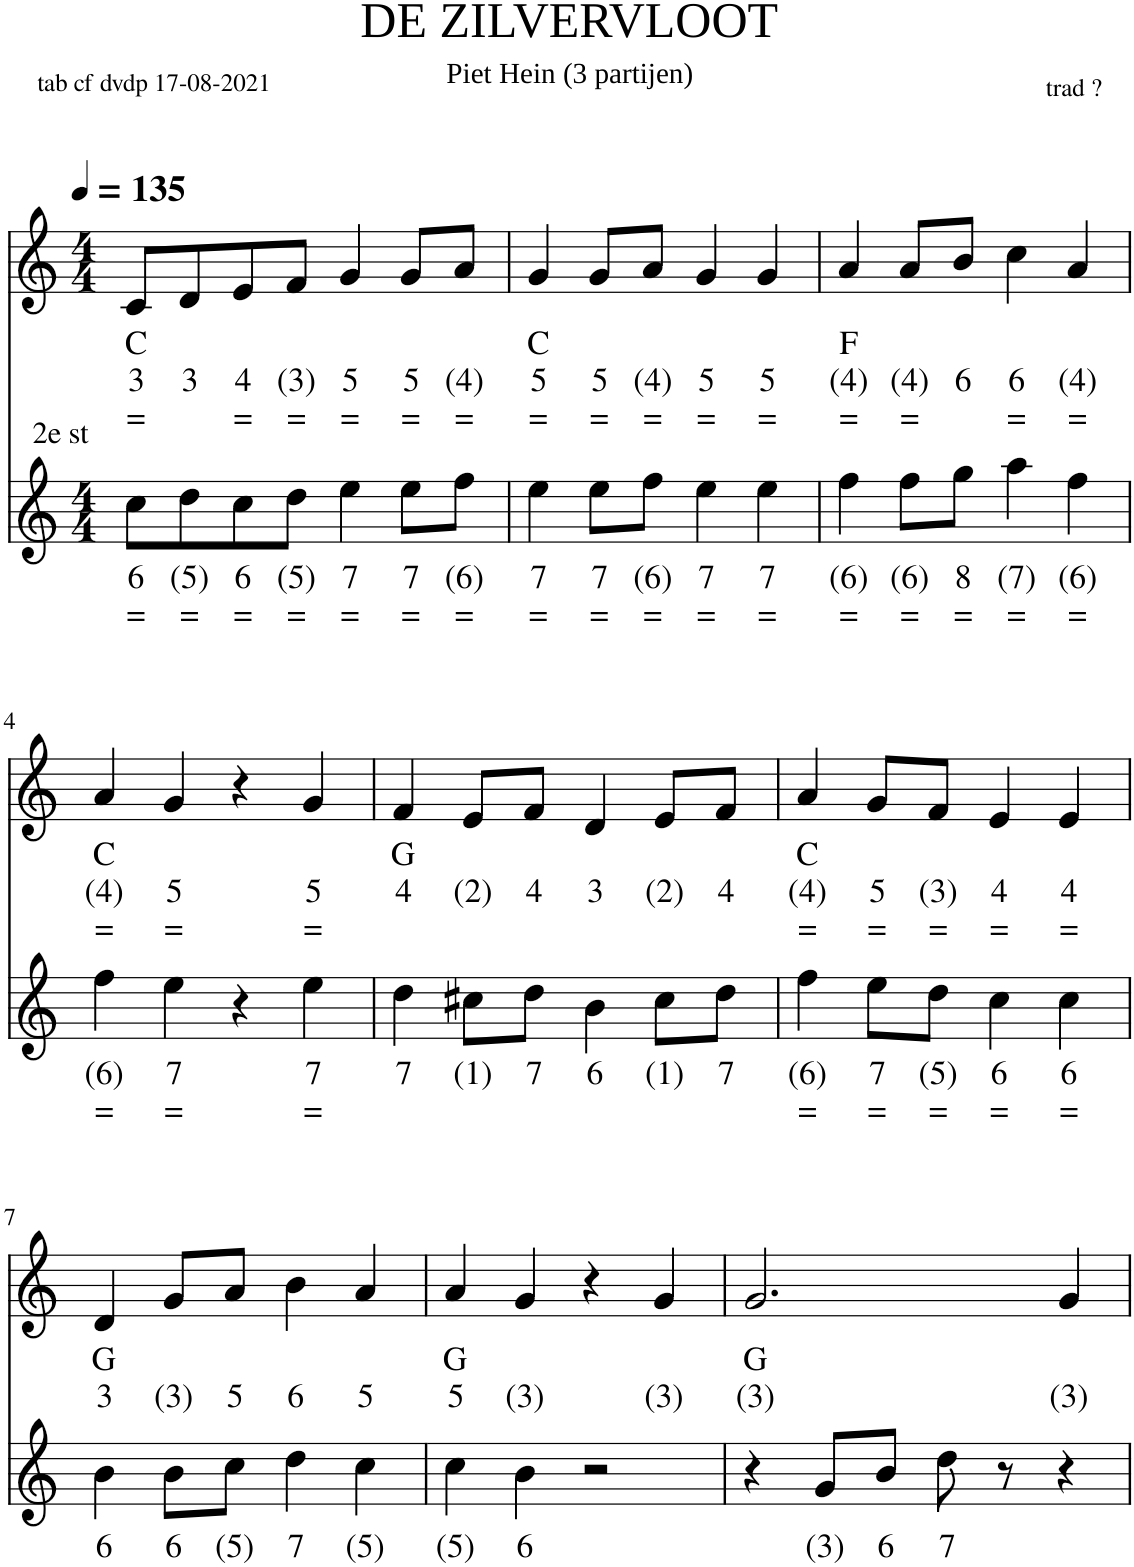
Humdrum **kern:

**kern	**text	**text	**kern	**text	**text	**text
*part2	*part2	*part2	*part1	*part1	*part1	*part1
*staff2	*staff2	*staff2	*staff1	*staff1	*staff1	*staff1
*I"Accordion	*	*	*I"Accordion	*	*	*
*I'Acc	*	*	*I'Acc	*	*	*
*clefG2	*	*	*clefG2	*	*	*
*k[]	*	*	*k[]	*	*	*
*M4/4	*	*	*M4/4	*	*	*
*MM135	*	*	*MM135	*	*	*
=1	=1	=1	=1	=1	=1	=1
!LO:TX:a:t=2e st	!	!	!	!	!	!
!	!LO:LY:b	!LO:LY:b	!	!LO:LY:b	!LO:LY:b	!LO:LY:b
8cc\L	6	=	8c/L	C	3	=
!	!LO:LY:b	!LO:LY:b	!	!	!LO:LY:b	!
8dd\	(5)	=	8d/	.	3	.
!	!LO:LY:b	!LO:LY:b	!	!	!LO:LY:b	!LO:LY:b
8cc\	6	=	8e/	.	4	=
!	!LO:LY:b	!LO:LY:b	!	!	!LO:LY:b	!LO:LY:b
8dd\J	(5)	=	8f/J	.	(3)	=
!	!LO:LY:b	!LO:LY:b	!	!	!LO:LY:b	!LO:LY:b
4ee\	7	=	4g/	.	5	=
!	!LO:LY:b	!LO:LY:b	!	!	!LO:LY:b	!LO:LY:b
8ee\L	7	=	8g/L	.	5	=
!	!LO:LY:b	!LO:LY:b	!	!	!LO:LY:b	!LO:LY:b
8ff\J	(6)	=	8a/J	.	(4)	=
=2	=2	=2	=2	=2	=2	=2
!	!LO:LY:b	!LO:LY:b	!	!LO:LY:b	!LO:LY:b	!LO:LY:b
4ee\	7	=	4g/	C	5	=
!	!LO:LY:b	!LO:LY:b	!	!	!LO:LY:b	!LO:LY:b
8ee\L	7	=	8g/L	.	5	=
!	!LO:LY:b	!LO:LY:b	!	!	!LO:LY:b	!LO:LY:b
8ff\J	(6)	=	8a/J	.	(4)	=
!	!LO:LY:b	!LO:LY:b	!	!	!LO:LY:b	!LO:LY:b
4ee\	7	=	4g/	.	5	=
!	!LO:LY:b	!LO:LY:b	!	!	!LO:LY:b	!LO:LY:b
4ee\	7	=	4g/	.	5	=
=3	=3	=3	=3	=3	=3	=3
!	!LO:LY:b	!LO:LY:b	!	!LO:LY:b	!LO:LY:b	!LO:LY:b
4ff\	(6)	=	4a/	F	(4)	=
!	!LO:LY:b	!LO:LY:b	!	!	!LO:LY:b	!LO:LY:b
8ff\L	(6)	=	8a/L	.	(4)	=
!	!LO:LY:b	!LO:LY:b	!	!	!LO:LY:b	!
8gg\J	8	=	8b/J	.	6	.
!	!LO:LY:b	!LO:LY:b	!	!	!LO:LY:b	!LO:LY:b
4aa\	(7)	=	4cc\	.	6	=
!	!LO:LY:b	!LO:LY:b	!	!	!LO:LY:b	!LO:LY:b
4ff\	(6)	=	4a/	.	(4)	=
!!LO:LB:g=z
=4	=4	=4	=4	=4	=4	=4
!	!LO:LY:b	!LO:LY:b	!	!LO:LY:b	!LO:LY:b	!LO:LY:b
4ff\	(6)	=	4a/	C	(4)	=
!	!LO:LY:b	!LO:LY:b	!	!	!LO:LY:b	!LO:LY:b
4ee\	7	=	4g/	.	5	=
4r	.	.	4r	.	.	.
!	!LO:LY:b	!LO:LY:b	!	!	!LO:LY:b	!LO:LY:b
4ee\	7	=	4g/	.	5	=
=5	=5	=5	=5	=5	=5	=5
!	!LO:LY:b	!	!	!LO:LY:b	!LO:LY:b	!
4dd\	7	.	4f/	G	4	.
!	!LO:LY:b	!	!	!	!LO:LY:b	!
8cc#X\L	(1)	.	8e/L	.	(2)	.
!	!LO:LY:b	!	!	!	!LO:LY:b	!
8dd\J	7	.	8f/J	.	4	.
!	!LO:LY:b	!	!	!	!LO:LY:b	!
4b\	6	.	4d/	.	3	.
!	!LO:LY:b	!	!	!	!LO:LY:b	!
8cc#\L	(1)	.	8e/L	.	(2)	.
!	!LO:LY:b	!	!	!	!LO:LY:b	!
8dd\J	7	.	8f/J	.	4	.
=6	=6	=6	=6	=6	=6	=6
!	!LO:LY:b	!LO:LY:b	!	!LO:LY:b	!LO:LY:b	!LO:LY:b
4ff\	(6)	=	4a/	C	(4)	=
!	!LO:LY:b	!LO:LY:b	!	!	!LO:LY:b	!LO:LY:b
8ee\L	7	=	8g/L	.	5	=
!	!LO:LY:b	!LO:LY:b	!	!	!LO:LY:b	!LO:LY:b
8dd\J	(5)	=	8f/J	.	(3)	=
!	!LO:LY:b	!LO:LY:b	!	!	!LO:LY:b	!LO:LY:b
4cc\	6	=	4e/	.	4	=
!	!LO:LY:b	!LO:LY:b	!	!	!LO:LY:b	!LO:LY:b
4cc\	6	=	4e/	.	4	=
!!LO:LB:g=z
=7	=7	=7	=7	=7	=7	=7
!	!LO:LY:b	!	!	!LO:LY:b	!LO:LY:b	!
4b\	6	.	4d/	G	3	.
!	!LO:LY:b	!	!	!	!LO:LY:b	!
8b\L	6	.	8g/L	.	(3)	.
!	!LO:LY:b	!	!	!	!LO:LY:b	!
8cc\J	(5)	.	8a/J	.	5	.
!	!LO:LY:b	!	!	!	!LO:LY:b	!
4dd\	7	.	4b\	.	6	.
!	!LO:LY:b	!	!	!	!LO:LY:b	!
4cc\	(5)	.	4a/	.	5	.
=8	=8	=8	=8	=8	=8	=8
!	!LO:LY:b	!	!	!LO:LY:b	!LO:LY:b	!
4cc\	(5)	.	4a/	G	5	.
!	!LO:LY:b	!	!	!	!LO:LY:b	!
4b\	6	.	4g/	.	(3)	.
2r	.	.	4r	.	.	.
!	!	!	!	!	!LO:LY:b	!
.	.	.	4g/	.	(3)	.
=9	=9	=9	=9	=9	=9	=9
!	!	!	!	!LO:LY:b	!LO:LY:b	!
4r	.	.	2.g/	G	(3)	.
!	!LO:LY:b	!	!	!	!	!
8g/L	(3)	.	.	.	.	.
!	!LO:LY:b	!	!	!	!	!
8b/J	6	.	.	.	.	.
!	!LO:LY:b	!	!	!	!	!
8dd\	7	.	.	.	.	.
8r	.	.	.	.	.	.
!	!	!	!	!	!LO:LY:b	!
4r	.	.	4g/	.	(3)	.
=	=	=	=	=	=	=
*-	*-	*-	*-	*-	*-	*-
